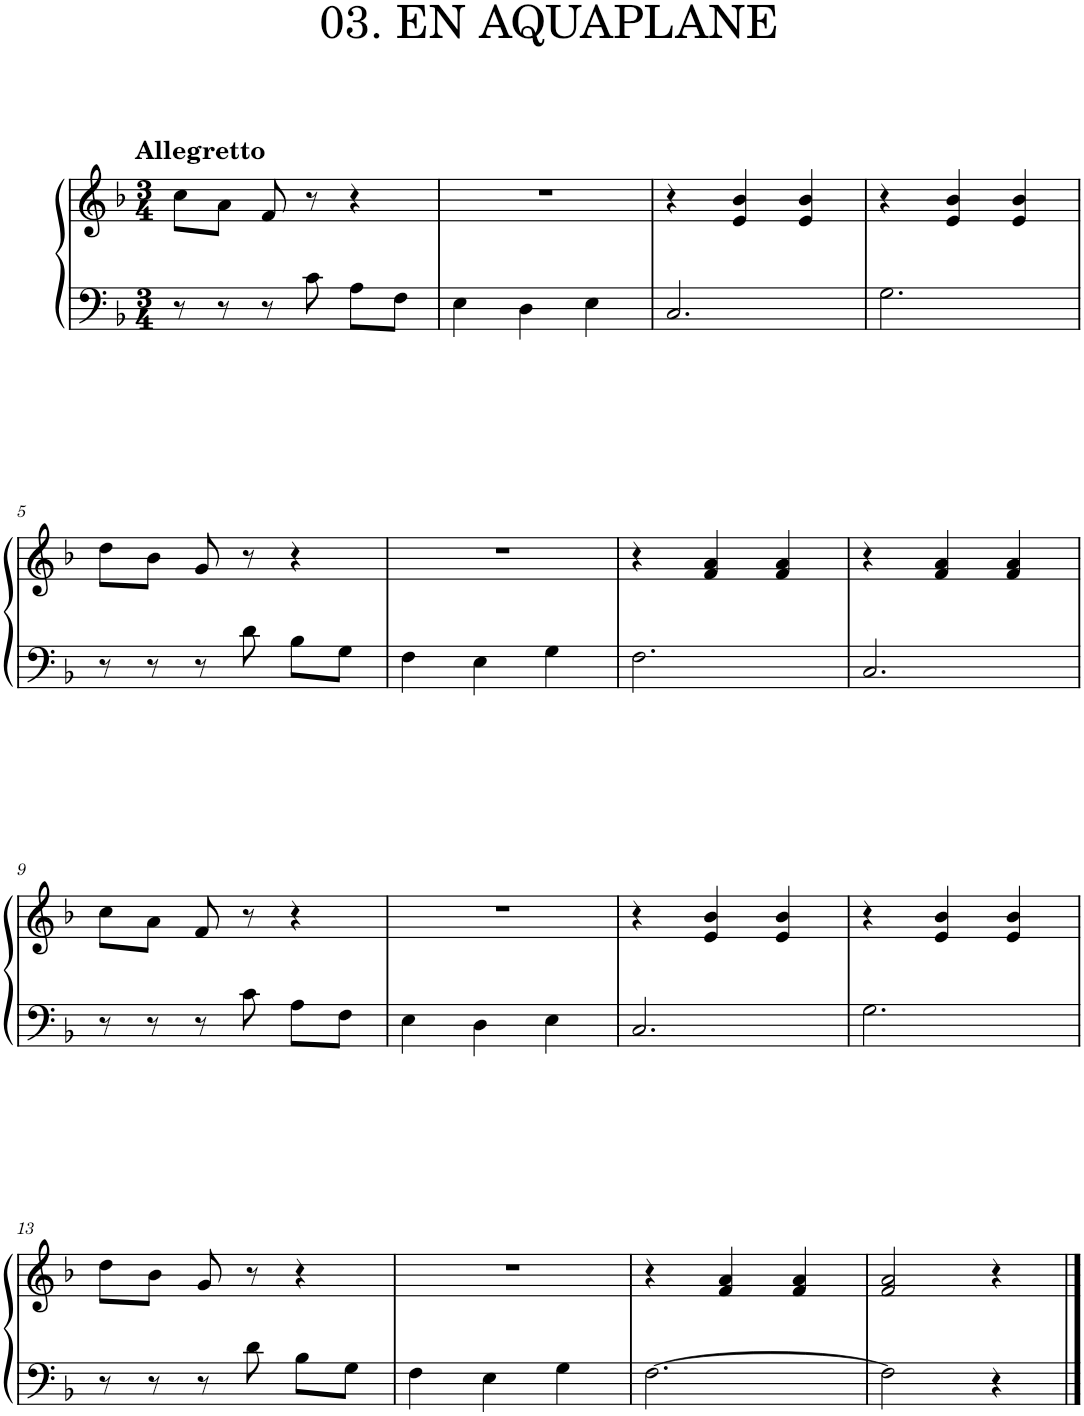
**kern	**kern
*part1	*part1
*staff2	*staff1
*I"Piano	*
*I'Pno.	*
*clefF4	*clefG2
*k[b-]	*k[b-]
*M3/4	*M3/4
=1	=1
!	!LO:TX:a:B:t=Allegretto
8r	8cc\L
8r	8a\J
8r	8f/
8c\	8r
8A\L	4r
8F\J	.
=2	=2
4E\	2.r
4D\	.
4E\	.
=3	=3
2.C/	4r
.	4e/ 4b-/
.	4e/ 4b-/
=4	=4
2.G\	4r
.	4e/ 4b-/
.	4e/ 4b-/
!!LO:LB:g=z
=5	=5
8r	8dd\L
8r	8b-\J
8r	8g/
8d\	8r
8B-\L	4r
8G\J	.
=6	=6
4F\	2.r
4E\	.
4G\	.
=7	=7
2.F\	4r
.	4f/ 4a/
.	4f/ 4a/
=8	=8
2.C/	4r
.	4f/ 4a/
.	4f/ 4a/
!!LO:LB:g=z
=9	=9
8r	8cc\L
8r	8a\J
8r	8f/
8c\	8r
8A\L	4r
8F\J	.
=10	=10
4E\	2.r
4D\	.
4E\	.
=11	=11
2.C/	4r
.	4e/ 4b-/
.	4e/ 4b-/
=12	=12
2.G\	4r
.	4e/ 4b-/
.	4e/ 4b-/
!!LO:LB:g=z
=13	=13
8r	8dd\L
8r	8b-\J
8r	8g/
8d\	8r
8B-\L	4r
8G\J	.
=14	=14
4F\	2.r
4E\	.
4G\	.
=15	=15
[2.F\	4r
.	4f/ 4a/
.	4f/ 4a/
=16	=16
2F\]	2f/ 2a/
4r	4r
==	==
*-	*-
